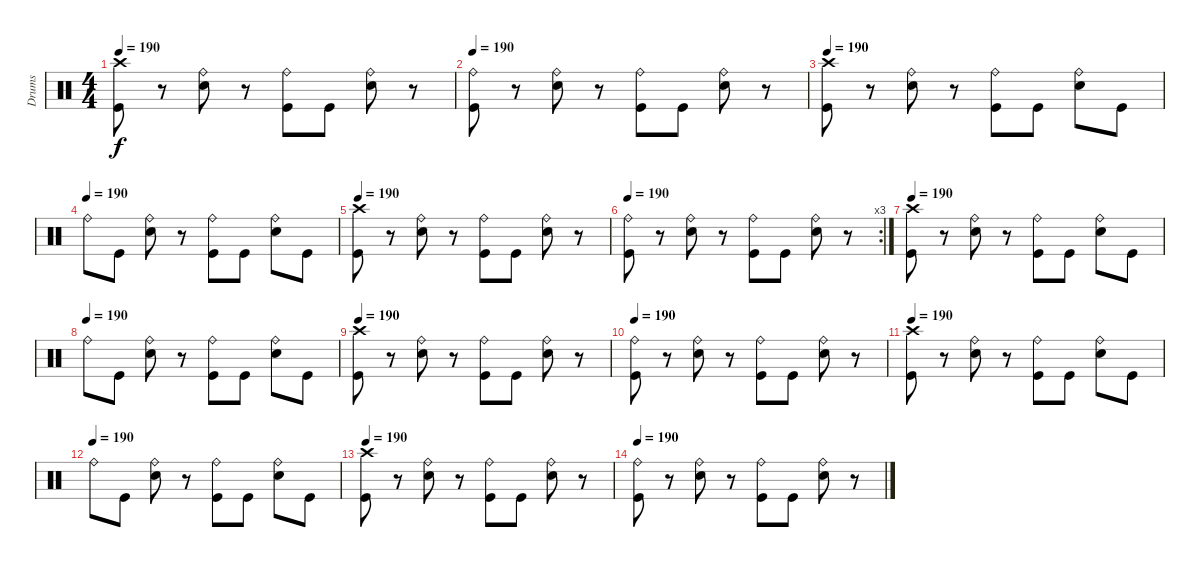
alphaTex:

\track ("Drums" "Drums") {instrument percussion}
\staff {score}
\articulation defaults
\ts (4 4)
\tempo 190
\clef neutral
\ks c
("Crash high (hit)" "Kick (hit)").8{dy f} r.8 ("Ride (bell)" "Snare (hit) 2").8 r.8 ("Ride (bell)" "Kick (hit)").8 "Kick (hit)".8 ("Ride (bell)" "Snare (hit) 2").8 r.8 |
\tempo 190
("Ride (bell)" "Kick (hit)").8 r.8 ("Ride (bell)" "Snare (hit) 2").8 r.8 ("Ride (bell)" "Kick (hit)").8 "Kick (hit)".8 ("Ride (bell)" "Snare (hit) 2").8 r.8 |
\tempo 190
("Crash high (hit)" "Kick (hit)").8 r.8 ("Ride (bell)" "Snare (hit) 2").8 r.8 ("Ride (bell)" "Kick (hit)").8 "Kick (hit)".8 ("Ride (bell)" "Snare (hit) 2").8 "Kick (hit)".8 |
\tempo (190)
"Ride (bell)".8 "Kick (hit)".8 ("Ride (bell)" "Snare (hit) 2").8 r.8 ("Ride (bell)" "Kick (hit)").8 "Kick (hit)".8 ("Ride (bell)" "Snare (hit) 2").8 "Kick (hit)".8 |
\tempo 190
("Crash high (hit)" "Kick (hit)").8 r.8 ("Ride (bell)" "Snare (hit) 2").8 r.8 ("Ride (bell)" "Kick (hit)").8 "Kick (hit)".8 ("Ride (bell)" "Snare (hit) 2").8 r.8 |
\rc 3
\tempo 190
("Ride (bell)" "Kick (hit)").8 r.8 ("Ride (bell)" "Snare (hit) 2").8 r.8 ("Ride (bell)" "Kick (hit)").8 "Kick (hit)".8 ("Ride (bell)" "Snare (hit) 2").8 r.8 |
\tempo 190
("Crash high (hit)" "Kick (hit)").8 r.8 ("Ride (bell)" "Snare (hit) 2").8 r.8 ("Ride (bell)" "Kick (hit)").8 "Kick (hit)".8 ("Ride (bell)" "Snare (hit) 2").8 "Kick (hit)".8 |
\tempo (190)
"Ride (bell)".8 "Kick (hit)".8 ("Ride (bell)" "Snare (hit) 2").8 r.8 ("Ride (bell)" "Kick (hit)").8 "Kick (hit)".8 ("Ride (bell)" "Snare (hit) 2").8 "Kick (hit)".8 |
\tempo 190
("Crash high (hit)" "Kick (hit)").8{volume 0} r.8 ("Ride (bell)" "Snare (hit) 2").8 r.8 ("Ride (bell)" "Kick (hit)").8 "Kick (hit)".8 ("Ride (bell)" "Snare (hit) 2").8 r.8 |
\tempo 190
("Ride (bell)" "Kick (hit)").8 r.8 ("Ride (bell)" "Snare (hit) 2").8 r.8 ("Ride (bell)" "Kick (hit)").8 "Kick (hit)".8 ("Ride (bell)" "Snare (hit) 2").8 r.8 |
\tempo 190
("Crash high (hit)" "Kick (hit)").8 r.8 ("Ride (bell)" "Snare (hit) 2").8 r.8 ("Ride (bell)" "Kick (hit)").8 "Kick (hit)".8 ("Ride (bell)" "Snare (hit) 2").8 "Kick (hit)".8 |
\tempo (190)
"Ride (bell)".8 "Kick (hit)".8 ("Ride (bell)" "Snare (hit) 2").8 r.8 ("Ride (bell)" "Kick (hit)").8 "Kick (hit)".8 ("Ride (bell)" "Snare (hit) 2").8 "Kick (hit)".8 |
\tempo 190
("Crash high (hit)" "Kick (hit)").8 r.8 ("Ride (bell)" "Snare (hit) 2").8 r.8 ("Ride (bell)" "Kick (hit)").8 "Kick (hit)".8 ("Ride (bell)" "Snare (hit) 2").8 r.8 |
\tempo 190
("Ride (bell)" "Kick (hit)").8 r.8 ("Ride (bell)" "Snare (hit) 2").8 r.8 ("Ride (bell)" "Kick (hit)").8 "Kick (hit)".8 ("Ride (bell)" "Snare (hit) 2").8 r.8
